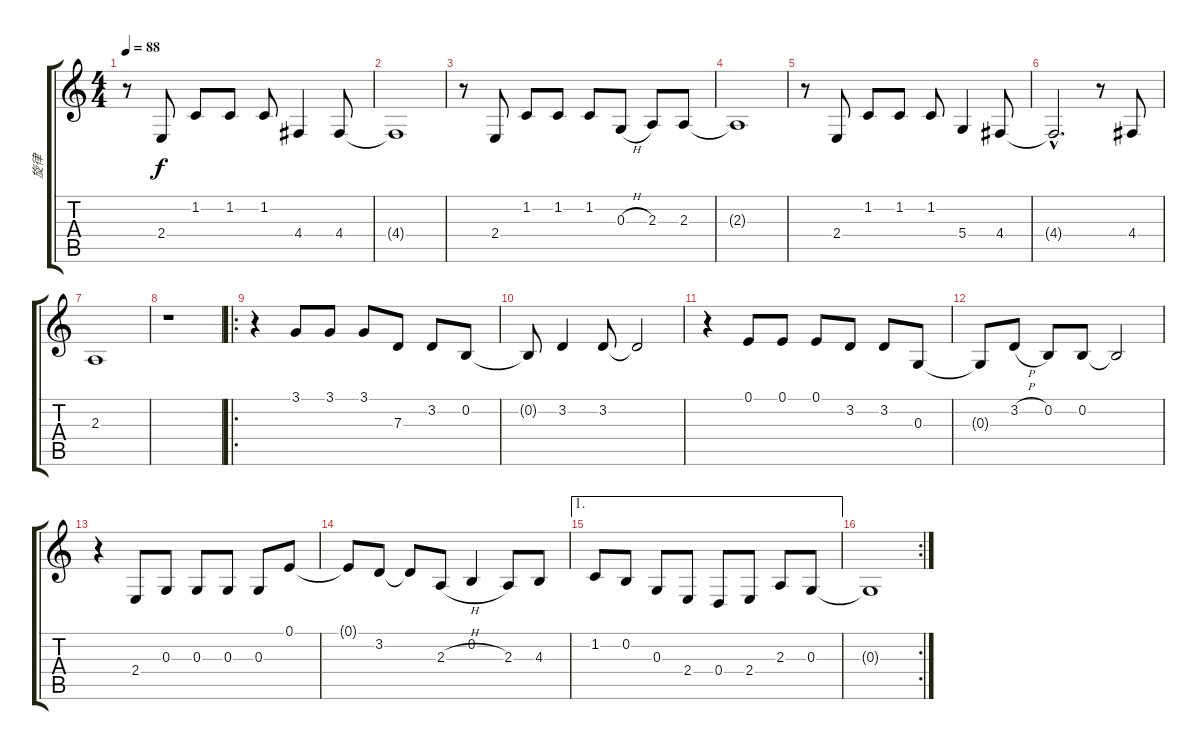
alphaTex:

\track ("旋律" "旋律") {instrument violin}
\staff {score tabs}
\tuning (E4 B3 G3 D3 A2 E2) {hide}
\ts (4 4)
\tempo 88
\clef g2
\ks c
r.8{dy f} 2.4.8 1.2.8 1.2.8 1.2.8 4.4.4 4.4.8 |
4.4{t}.1 |
r.8 2.4.8 1.2.8 1.2.8 1.2.8 0.3{h}.8 2.3.8 2.3.8 |
2.3{t}.1 |
r.8 2.4.8 1.2.8 1.2.8 1.2.8 5.4.4 4.4.8 |
4.4{hac t}.2{d} r.8 4.4.8 |
2.3.1 |
r.1 |
\ro
r.4 3.1.8 3.1.8 3.1.8 7.3.8 3.2.8 0.2.8 |
0.2{t}.8 3.2.4 3.2.8 3.2{t}.2 |
r.4 0.1.8 0.1.8 0.1.8 3.2.8 3.2.8 0.3.8 |
0.3{t}.8 3.2{h}.8 0.2.8 0.2.8 0.2{t}.2 |
r.4 2.4.8 0.3.8 0.3.8 0.3.8 0.3.8 0.1.8 |
0.1{t}.8 3.2.8 3.2{t}.8 2.3{h}.8 0.2.4 2.3.8 4.3.8 |
\ae 1
1.2.8 0.2.8 0.3.8 2.4.8 0.4.8 2.4.8 2.3.8 0.3.8 |
\rc 2
0.3{t}.1
